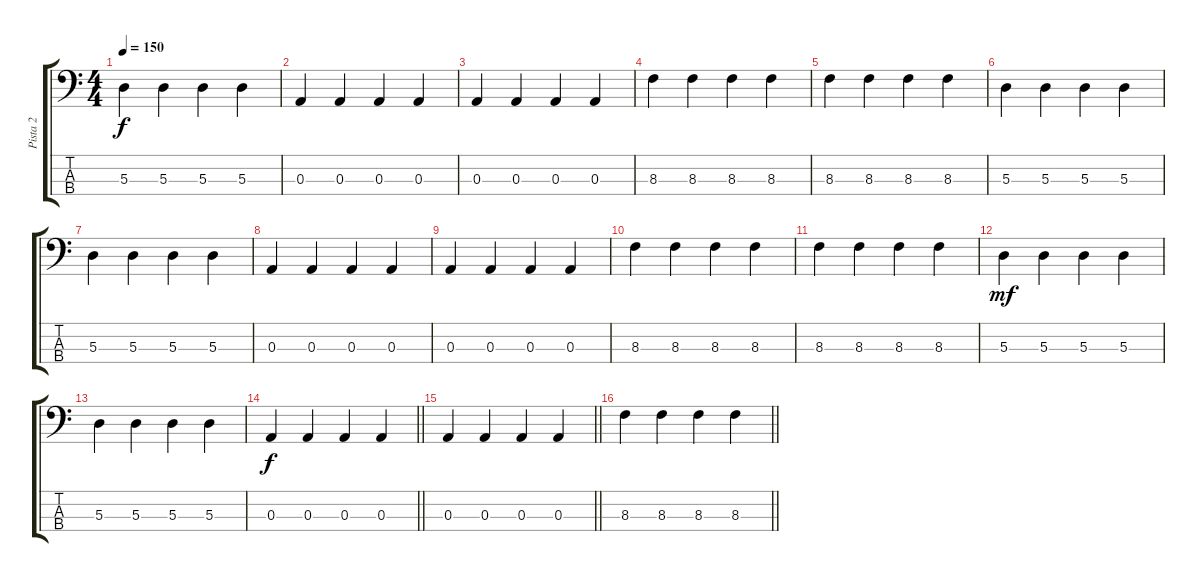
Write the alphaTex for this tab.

\track ("Pista 2" "Pista 2") {instrument electricbassfinger}
\staff {score tabs}
\tuning (G2 D2 A1 E1) {hide}
\ts (4 4)
\tempo 150
\clef f4
\ks c
5.3.4{dy f} 5.3.4 5.3.4 5.3.4 |
0.3.4 0.3.4 0.3.4 0.3.4 |
0.3.4 0.3.4 0.3.4 0.3.4 |
8.3.4 8.3.4 8.3.4 8.3.4 |
8.3.4 8.3.4 8.3.4 8.3.4 |
5.3.4 5.3.4 5.3.4 5.3.4 |
5.3.4 5.3.4 5.3.4 5.3.4 |
0.3.4 0.3.4 0.3.4 0.3.4 |
0.3.4 0.3.4 0.3.4 0.3.4 |
8.3.4 8.3.4 8.3.4 8.3.4 |
8.3.4 8.3.4 8.3.4 8.3.4 |
5.3.4{dy mf} 5.3.4 5.3.4 5.3.4 |
5.3.4 5.3.4 5.3.4 5.3.4 |
\barLineRight lightlight
0.3.4{dy f} 0.3.4 0.3.4 0.3.4 |
\barLineRight lightlight
0.3.4 0.3.4 0.3.4 0.3.4 |
\barLineRight lightlight
8.3.4 8.3.4 8.3.4 8.3.4
